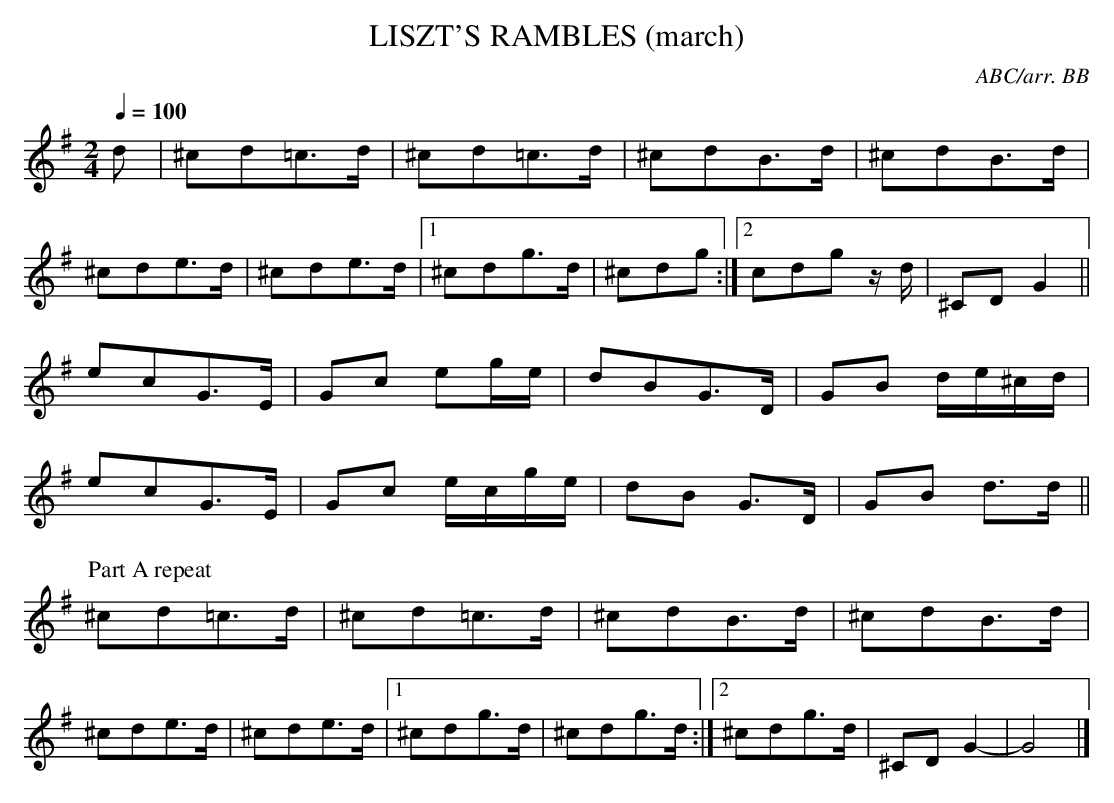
X:1
T:LISZT'S RAMBLES (march)
C:ABC/arr. BB
Y:"Straight Jig"; "adapted from Liszt's Hungarian Rhapsody #2"
Q:1/4=100
M:2/4
L:1/8
K:G
d|^cd=c>d|^cd=c>d|^cdB>d|^cdB>d |
^cde>d|^cde>d |1 ^cdg>d|^cdg :|2 cdg z/d/|^CDG2 ||
ecG>E|Gc eg/e/|dBG>D|GB d/e/^c/d/ |
ecG>E|Gc e/c/g/e/|dB G>D|GB d>d ||
P:Part A repeat
^cd=c>d|^cd=c>d|^cdB>d|^cdB>d |
^cde>d|^cde>d |1 ^cdg>d|^cdg>d :|2 ^cdg>d|^CDG2- |G4|]
